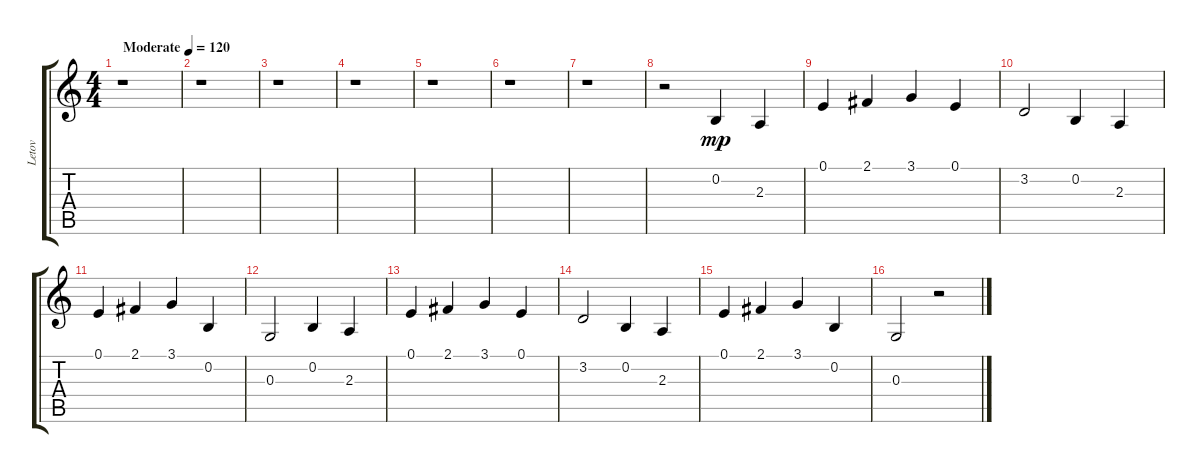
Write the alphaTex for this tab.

\track ("Letov" "Letov") {instrument baritonesax}
\staff {score tabs}
\tuning (E4 B3 G3 D3 A2 E2) {hide}
\ts (4 4)
\tempo (120 "Moderate")
\clef g2
\ks c
r.1{dy mp instrument baritonesax} |
r.1 |
r.1 |
r.1 |
r.1 |
r.1 |
r.1 |
r.2 0.2.4 2.3.4 |
0.1.4 2.1.4 3.1.4 0.1.4 |
3.2.2 0.2.4 2.3.4 |
0.1.4 2.1.4 3.1.4 0.2.4 |
0.3.2 0.2.4 2.3.4 |
0.1.4 2.1.4 3.1.4 0.1.4 |
3.2.2 0.2.4 2.3.4 |
0.1.4 2.1.4 3.1.4 0.2.4 |
0.3.2 r.2
